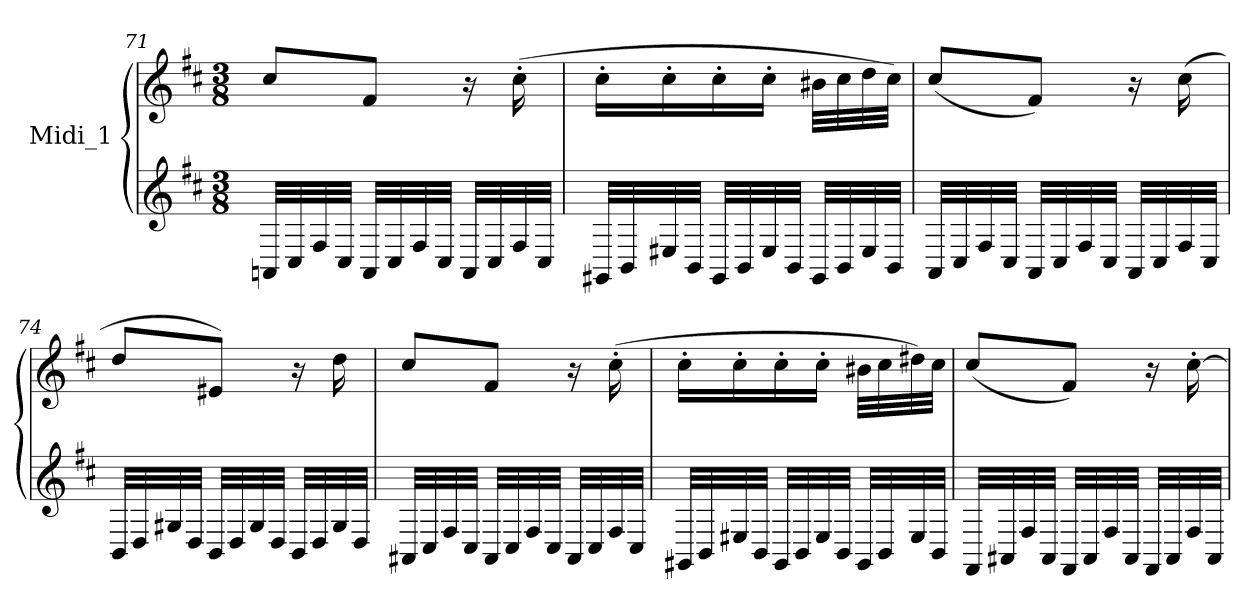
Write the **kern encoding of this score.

**kern	**kern
*part1	*part1
*staff2	*staff1
*I"Midi_1	*
!!LO:LB:g=z
*clefG2	*clefG2
*k[f#c#]	*k[f#c#]
*D:	*D:
*M3/8	*M3/8
=71	=71
32AAni/LLL	8cc#/L
32C#/	.
32F#/	.
32C#/JJJ	.
32AA/LLL	8f#/J
32C#/	.
32F#/	.
32C#/JJJ	.
32AA/LLL	16r
32C#/	.
32F#/	(>16cc#'\
32C#/JJJ	.
=72	=72
32GG#X/LLL	16cc#'\LL
32BB/	.
32E#X/	16cc#'\
32BB/JJJ	.
32GG#/LLL	16cc#'\
32BB/	.
32E#/	16cc#'\JJ
32BB/JJJ	.
32GG#/LLL	32b#X\LLL
32BB/	32cc#\
32E#/	32dd\
32BB/JJJ	32cc#\JJJ)
!!LO:LB:g=z
=73	=73
*	*MM75
32AA/LLL	(8cc#/L
32C#/	.
32F#/	.
32C#/JJJ	.
32AA/LLL	8f#/J)
32C#/	.
32F#/	.
32C#/JJJ	.
32AA/LLL	16r
32C#/	.
32F#/	(>16cc#\
32C#/JJJ	.
=74	=74
32BB/LLL	8dd/L
32D/	.
32G#X/	.
32D/JJJ	.
32BB/LLL	8e#X/J)
32D/	.
32G#/	.
32D/JJJ	.
32BB/LLL	16r
32D/	.
32G#/	16dd\
32D/JJJ	.
=75	=75
32AA#X/LLL	8cc#/L
32C#/	.
32F#/	.
32C#/JJJ	.
32AA#/LLL	8f#/J
32C#/	.
32F#/	.
32C#/JJJ	.
32AA#/LLL	16r
32C#/	.
32F#/	(>16cc#'\
32C#/JJJ	.
!!LO:LB:g=z
=76	=76
32GG#X/LLL	16cc#'\LL
32BB/	.
32E#X/	16cc#'\
32BB/JJJ	.
32GG#/LLL	16cc#'\
32BB/	.
32E#/	16cc#'\JJ
32BB/JJJ	.
32GG#/LLL	32b#X\LLL
32BB/	32cc#\
32E#/	32dd#X\)
32BB/JJJ	32cc#\JJJ
=77	=77
32FF#/LLL	(8cc#/L
32AA#X/	.
32F#/	.
32AA#/JJJ	.
32FF#/LLL	8f#/J)
32AA#/	.
32F#/	.
32AA#/JJJ	.
32FF#/LLL	16r
32AA#/	.
32F#/	[16cc#'\
32AA#/JJJ	.
=	=
*-	*-
